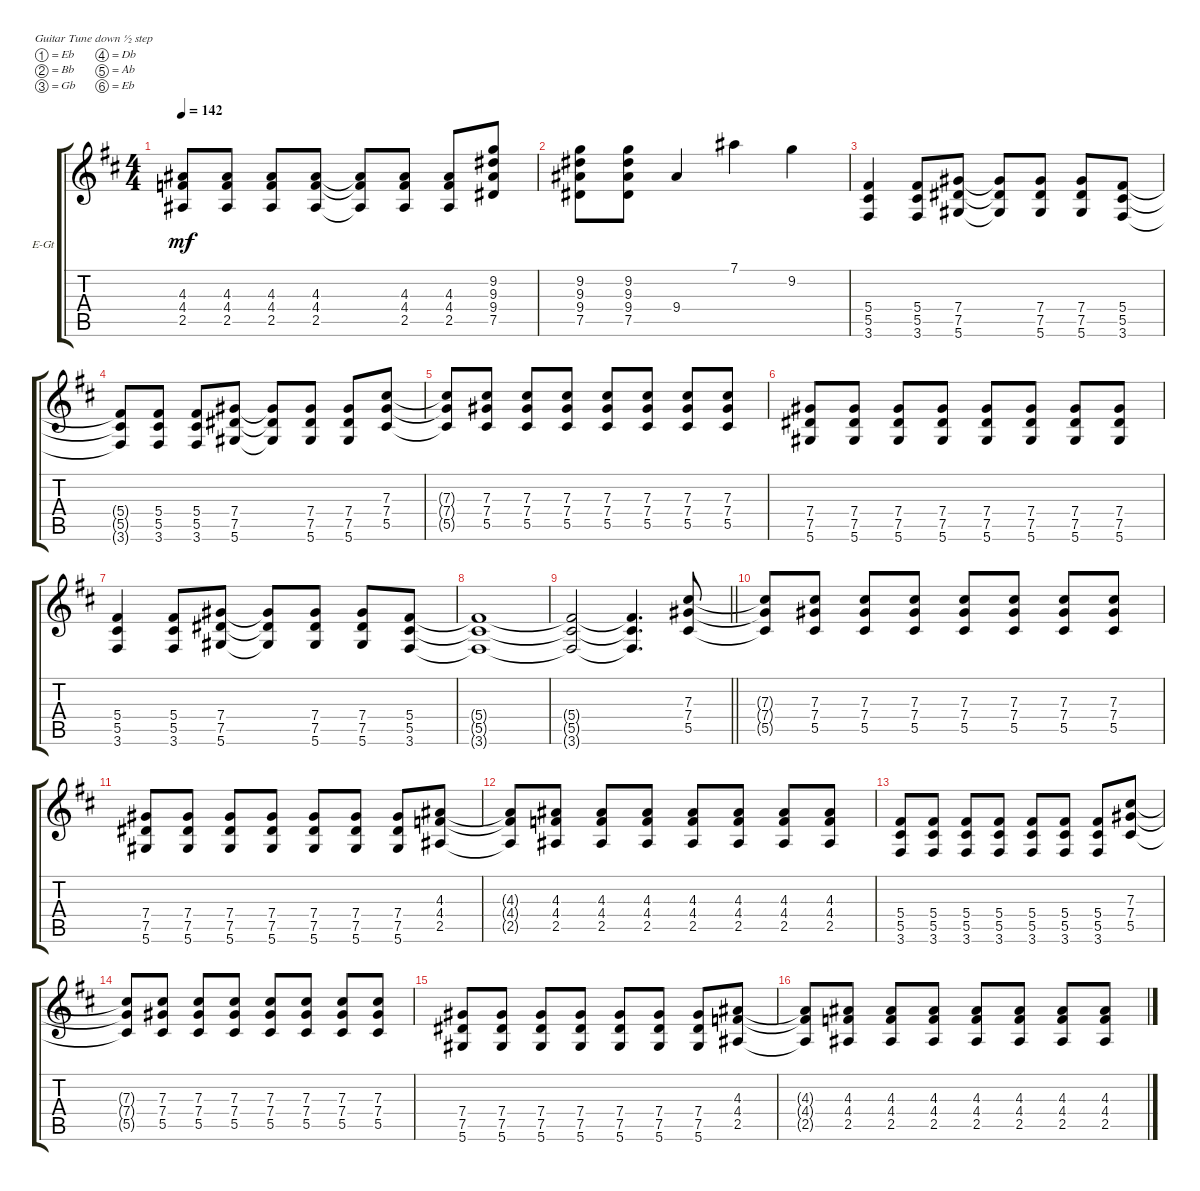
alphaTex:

\defaultSystemsLayout 4
\bracketExtendMode groupsimilarinstruments
\firstSystemTrackNameOrientation horizontal
\otherSystemsTrackNameOrientation horizontal
\track ("Rythym Electric Guitar" "E-Gt") {instrument overdrivenguitar}
\staff {score tabs}
\tuning (Eb4 Bb3 Gb3 Db3 Ab2 Eb2)
\ts (4 4)
\tempo 142
\clef g2
\ks d
(2.5 4.4 4.3).8{dy mf} (2.5 4.4 4.3).8 (2.5 4.4 4.3).8 (2.5 4.4 4.3).8 (2.5{t} 4.4{t} 4.3{t}).8 (2.5 4.4 4.3).8 (2.5 4.4 4.3).8 (7.5 9.4 9.3 9.2).8 |
(7.5 9.4 9.3 9.2).8 (7.5 9.4 9.3 9.2).8 9.4.4 7.1.4 9.2.4 |
(3.6 5.5 5.4).4 (3.6 5.5 5.4).8 (5.6 7.5 7.4).8 (5.6{t} 7.5{t} 7.4{t}).8 (5.6 7.5 7.4).8 (5.6 7.5 7.4).8 (3.6 5.5 5.4).8 |
(5.4{t} 5.5{t} 3.6{t}).8 (5.4 5.5 3.6).8 (5.4 5.5 3.6).8 (7.4 7.5 5.6).8 (7.4{t} 7.5{t} 5.6{t}).8 (7.4 7.5 5.6).8 (7.4 7.5 5.6).8 (5.5 7.4 7.3).8 |
(7.3{t} 7.4{t} 5.5{t}).8 (7.3 7.4 5.5).8 (7.3 7.4 5.5).8 (7.3 7.4 5.5).8 (7.3 7.4 5.5).8 (7.3 7.4 5.5).8 (7.3 7.4 5.5).8 (7.3 7.4 5.5).8 |
(5.6 7.5 7.4).8 (5.6 7.5 7.4).8 (5.6 7.5 7.4).8 (5.6 7.5 7.4).8 (5.6 7.5 7.4).8 (5.6 7.5 7.4).8 (5.6 7.5 7.4).8 (5.6 7.5 7.4).8 |
(3.6 5.5 5.4).4 (3.6 5.5 5.4).8 (5.6 7.5 7.4).8 (5.6{t} 7.5{t} 7.4{t}).8 (5.6 7.5 7.4).8 (5.6 7.5 7.4).8 (3.6 5.5 5.4).8 |
(3.6{t} 5.5{t} 5.4{t}).1 |
\barLineRight lightlight
(5.4{t} 5.5{t} 3.6{t}).2 (5.4{t} 5.5{t} 3.6{t}).4{d} (5.5 7.4 7.3).8 |
(5.5{t} 7.4{t} 7.3{t}).8 (5.5 7.4 7.3).8 (5.5 7.4 7.3).8 (5.5 7.4 7.3).8 (5.5 7.4 7.3).8 (5.5 7.4 7.3).8 (5.5 7.4 7.3).8 (5.5 7.4 7.3).8 |
(5.6 7.5 7.4).8 (5.6 7.5 7.4).8 (5.6 7.5 7.4).8 (5.6 7.5 7.4).8 (5.6 7.5 7.4).8 (5.6 7.5 7.4).8 (5.6 7.5 7.4).8 (2.5 4.4 4.3).8 |
(2.5{t} 4.4{t} 4.3{t}).8 (2.5 4.4 4.3).8 (2.5 4.4 4.3).8 (2.5 4.4 4.3).8 (2.5 4.4 4.3).8 (2.5 4.4 4.3).8 (2.5 4.4 4.3).8 (2.5 4.4 4.3).8 |
(3.6 5.5 5.4).8 (3.6 5.5 5.4).8 (3.6 5.5 5.4).8 (3.6 5.5 5.4).8 (3.6 5.5 5.4).8 (3.6 5.5 5.4).8 (3.6 5.5 5.4).8 (5.5 7.4 7.3).8 |
(5.5{t} 7.4{t} 7.3{t}).8 (5.5 7.4 7.3).8 (5.5 7.4 7.3).8 (5.5 7.4 7.3).8 (5.5 7.4 7.3).8 (5.5 7.4 7.3).8 (5.5 7.4 7.3).8 (5.5 7.4 7.3).8 |
(5.6 7.5 7.4).8 (5.6 7.5 7.4).8 (5.6 7.5 7.4).8 (5.6 7.5 7.4).8 (5.6 7.5 7.4).8 (5.6 7.5 7.4).8 (5.6 7.5 7.4).8 (2.5 4.4 4.3).8 |
(2.5{t} 4.4{t} 4.3{t}).8 (2.5 4.4 4.3).8 (2.5 4.4 4.3).8 (2.5 4.4 4.3).8 (2.5 4.4 4.3).8 (2.5 4.4 4.3).8 (2.5 4.4 4.3).8 (2.5 4.4 4.3).8
